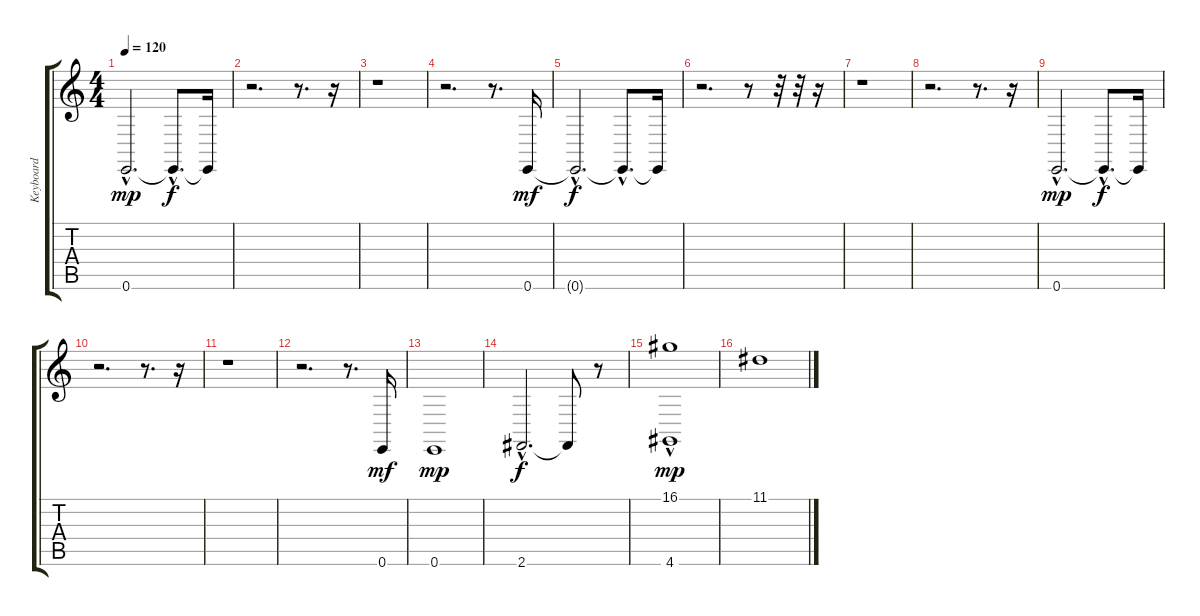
\track ("Keyboard" "Keyboard") {instrument synthstrings1}
\staff {score tabs}
\tuning (E4 B3 G3 D3 A2 E2) {hide}
\ts (4 4)
\tempo 120
\clef g2
\ks c
0.6{hac}.2{d dy mp instrument synthstrings1} 0.6{hac t}.8{d dy f} 0.6{t}.16 |
r.2{d} r.8{d} r.16 |
r.1 |
r.2{d} r.8{d} 0.6.16{dy mf} |
0.6{hac t}.2{d dy f} 0.6{hac t}.8{d} 0.6{t}.16 |
r.2{d} r.8 r.32 r.32 r.16 |
r.1 |
r.2{d} r.8{d} r.16 |
0.6{hac}.2{d dy mp} 0.6{hac t}.8{d dy f} 0.6{t}.16 |
r.2{d} r.8{d} r.16 |
r.1 |
r.2{d} r.8{d} 0.6.16{dy mf} |
0.6.1{dy mp} |
2.6{hac}.2{d dy f} 2.6{t}.8 r.8 |
(16.1 4.6{hac}).1{dy mp} |
11.1.1
